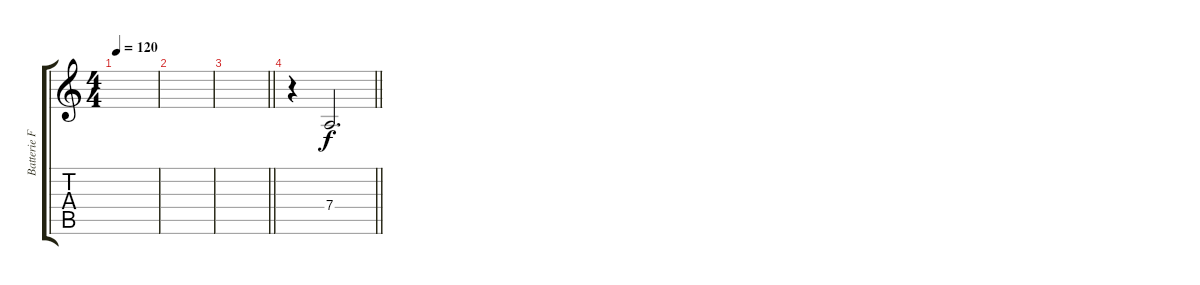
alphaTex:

\track ("Batterie FX" "Batterie F") {instrument reversecymbal}
\staff {score tabs}
\tuning (E4 B3 G3 D3 A2 E2) {hide}
\ts (4 4)
\tempo 120
\clef g2
\ks c
|
|
\barLineRight lightlight
|
\barLineRight lightlight
r.4 7.4.2{d}
